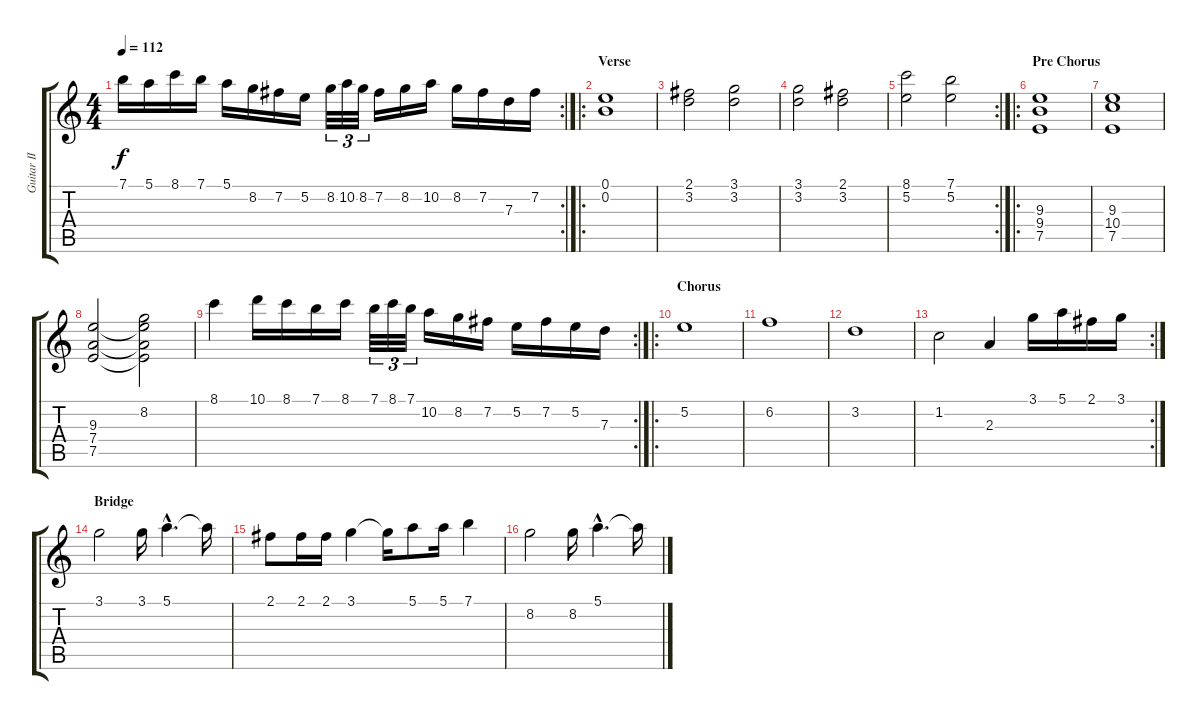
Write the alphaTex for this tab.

\track ("Guitar II" "Guitar II") {instrument distortionguitar}
\staff {score tabs}
\tuning (E4 B3 G3 D3 A2 E2) {hide}
\rc 2
\ts (4 4)
\tempo 112
\clef g2
\ks c
7.1.16{dy f} 5.1.16 8.1.16 7.1.16 5.1.16 8.2.16 7.2.16 5.2.16 8.2.32{tu (3 2)} 10.2.32{tu (3 2)} 8.2.32{tu (3 2)} 7.2.16 8.2.16 10.2.16 8.2.16 7.2.16 7.3.16 7.2.16 |
\ro
\section ("" "Verse")
(0.1 0.2).1 |
(2.1 3.2).2 (3.1 3.2).2 |
(3.1 3.2).2 (2.1 3.2).2 |
\rc 2
(8.1 5.2).2 (7.1 5.2).2 |
\ro
\section ("" "Pre Chorus")
(9.3 9.4 7.5).1 |
(9.3 10.4 7.5).1 |
(9.3 7.4 7.5).2 (8.2 9.3{t} 7.4{t} 7.5{t}).2 |
\rc 2
8.1.4 10.1.16 8.1.16 7.1.16 8.1.16 7.1.32{tu (3 2)} 8.1.32{tu (3 2)} 7.1.32{tu (3 2)} 10.2.16 8.2.16 7.2.16 5.2.16 7.2.16 5.2.16 7.3.16 |
\ro
\section ("" "Chorus")
5.2.1 |
6.2.1 |
3.2.1 |
\rc 2
1.2.2 2.3.4 3.1.16 5.1.16 2.1.16 3.1.16 |
\section ("" "Bridge")
3.1.2 3.1.16 5.1{hac}.4{d} 5.1{t}.16 |
2.1.8 2.1.16 2.1.16 3.1.4 3.1{t}.16 5.1.8 5.1.16 7.1.4 |
8.2.2 8.2.16 5.1{hac}.4{d} 5.1{t}.16
